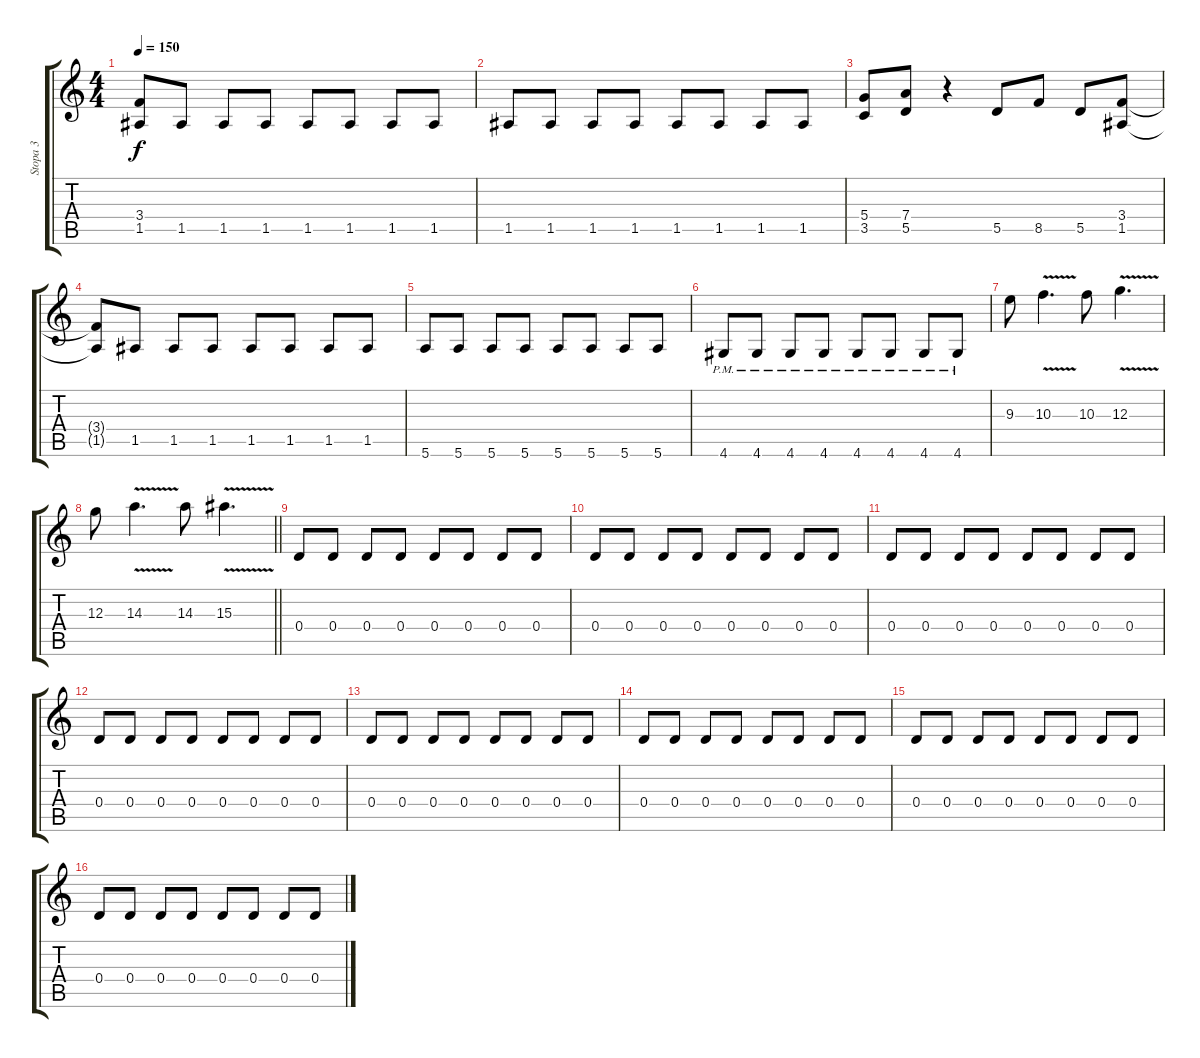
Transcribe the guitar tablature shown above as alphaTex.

\track ("Stopa 3" "Stopa 3") {instrument distortionguitar}
\staff {score tabs}
\tuning (E4 B3 G3 D3 A2 E2) {hide}
\ts (4 4)
\tempo 150
\clef g2
\ks c
(3.4{t} 1.5{t}).8{dy f} 1.5.8 1.5.8 1.5.8 1.5.8 1.5.8 1.5.8 1.5.8 |
1.5.8 1.5.8 1.5.8 1.5.8 1.5.8 1.5.8 1.5.8 1.5.8 |
(5.4 3.5).8 (7.4 5.5).8 r.4 5.5.8 8.5.8 5.5.8 (3.4 1.5).8 |
(3.4{t} 1.5{t}).8 1.5.8 1.5.8 1.5.8 1.5.8 1.5.8 1.5.8 1.5.8 |
5.6.8 5.6.8 5.6.8 5.6.8 5.6.8 5.6.8 5.6.8 5.6.8 |
4.6{pm}.8 4.6{pm}.8 4.6{pm}.8 4.6{pm}.8 4.6{pm}.8 4.6{pm}.8 4.6{pm}.8 4.6{pm}.8 |
9.3.8 10.3{v}.4{d} 10.3.8 12.3{v}.4{d} |
\barLineRight lightlight
12.3.8 14.3{v}.4{d} 14.3.8 15.3{v}.4{d} |
\section ("" "")
0.4.8 0.4.8 0.4.8 0.4.8 0.4.8 0.4.8 0.4.8 0.4.8 |
0.4.8 0.4.8 0.4.8 0.4.8 0.4.8 0.4.8 0.4.8 0.4.8 |
0.4.8 0.4.8 0.4.8 0.4.8 0.4.8 0.4.8 0.4.8 0.4.8 |
0.4.8 0.4.8 0.4.8 0.4.8 0.4.8 0.4.8 0.4.8 0.4.8 |
0.4.8 0.4.8 0.4.8 0.4.8 0.4.8 0.4.8 0.4.8 0.4.8 |
0.4.8 0.4.8 0.4.8 0.4.8 0.4.8 0.4.8 0.4.8 0.4.8 |
0.4.8 0.4.8 0.4.8 0.4.8 0.4.8 0.4.8 0.4.8 0.4.8 |
0.4.8 0.4.8 0.4.8 0.4.8 0.4.8 0.4.8 0.4.8 0.4.8
